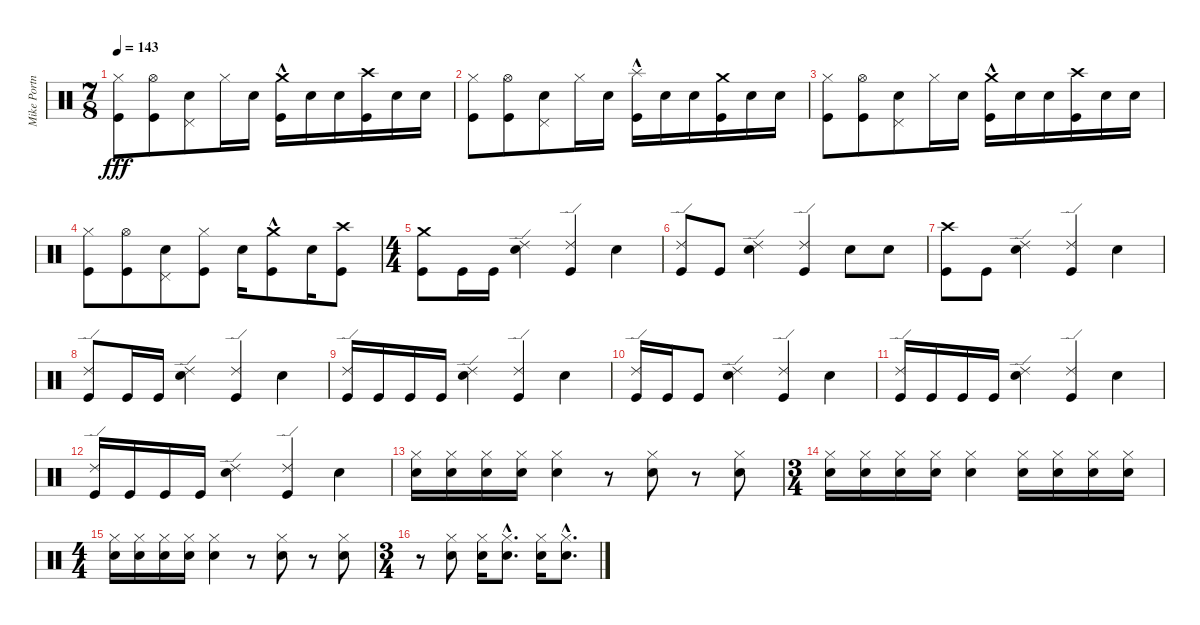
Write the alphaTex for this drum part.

\track ("Mike Portnoy (Drums)" "Mike Portn") {instrument percussion}
\staff {score}
\articulation defaults
\ts (7 8)
\tempo 143
\clef neutral
\ks c
("Hi-Hat (closed)" "Kick (hit)").8{dy fff} ("Hi-Hat (open)" "Kick (hit)").8 ("Electric Snare (hit)" "Pedal Hi-Hat (hit)").8 "Hi-Hat (closed)".16 "Electric Snare (hit)".16 ("Crash medium (hit)" "Kick (hit)"{hac}).16 "Electric Snare (hit)".16 "Electric Snare (hit)".16 ("Crash high (hit)" "Kick (hit)").16 "Electric Snare (hit)".16 "Electric Snare (hit)".16 |
("Hi-Hat (closed)" "Kick (hit)").8 ("Hi-Hat (open)" "Kick (hit)").8 ("Electric Snare (hit)" "Pedal Hi-Hat (hit)").8 "Hi-Hat (closed)".16 "Electric Snare (hit)".16 ("Splash (hit)" "Kick (hit)"{hac}).16 "Electric Snare (hit)".16 "Electric Snare (hit)".16 ("Crash medium (hit)" "Kick (hit)").16 "Electric Snare (hit)".16 "Electric Snare (hit)".16 |
("Hi-Hat (closed)" "Kick (hit)").8 ("Hi-Hat (open)" "Kick (hit)").8 ("Electric Snare (hit)" "Pedal Hi-Hat (hit)").8 "Hi-Hat (closed)".16 "Electric Snare (hit)".16 ("Crash medium (hit)" "Kick (hit)"{hac}).16 "Electric Snare (hit)".16 "Electric Snare (hit)".16 ("Crash high (hit)" "Kick (hit)").16 "Electric Snare (hit)".16 "Electric Snare (hit)".16 |
("Hi-Hat (closed)" "Kick (hit)").8 ("Hi-Hat (open)" "Kick (hit)").8 ("Electric Snare (hit)" "Pedal Hi-Hat (hit)").8 ("Hi-Hat (closed)" "Kick (hit)").8 "Electric Snare (hit)".16 ("Crash medium (hit)" "Kick (hit)"{hac}).8 "Electric Snare (hit)".16 ("Crash high (hit)" "Kick (hit)").8 |
\ts (4 4)
("Crash medium (hit)" "Kick (hit)").8 "Kick (hit)".16 "Kick (hit)".16 ("Electric Snare (hit)" "Ride (edge) 2").4 ("Kick (hit)" "Ride (edge) 2").4 "Electric Snare (hit)".4 |
("Ride (edge) 2" "Kick (hit)").8 "Kick (hit)".8 ("Electric Snare (hit)" "Ride (edge) 2").4 ("Kick (hit)" "Ride (edge) 2").4 "Electric Snare (hit)".8 "Electric Snare (hit)".8 |
("Crash high (hit)" "Kick (hit)").8 "Kick (hit)".8 ("Electric Snare (hit)" "Ride (edge) 2").4 ("Kick (hit)" "Ride (edge) 2").4 "Electric Snare (hit)".4 |
("Kick (hit)" "Ride (edge) 2").8 "Kick (hit)".16 "Kick (hit)".16 ("Electric Snare (hit)" "Ride (edge) 2").4 ("Kick (hit)" "Ride (edge) 2").4 "Electric Snare (hit)".4 |
("Ride (edge) 2" "Kick (hit)").16 "Kick (hit)".16 "Kick (hit)".16 "Kick (hit)".16 ("Electric Snare (hit)" "Ride (edge) 2").4 ("Kick (hit)" "Ride (edge) 2").4 "Electric Snare (hit)".4 |
("Kick (hit)" "Ride (edge) 2").16 "Kick (hit)".16 "Kick (hit)".8 ("Electric Snare (hit)" "Ride (edge) 2").4 ("Kick (hit)" "Ride (edge) 2").4 "Electric Snare (hit)".4 |
("Ride (edge) 2" "Kick (hit)").16 "Kick (hit)".16 "Kick (hit)".16 "Kick (hit)".16 ("Electric Snare (hit)" "Ride (edge) 2").4 ("Kick (hit)" "Ride (edge) 2").4 "Electric Snare (hit)".4 |
("Ride (edge) 2" "Kick (hit)").16 "Kick (hit)".16 "Kick (hit)".16 "Kick (hit)".16 ("Electric Snare (hit)" "Ride (edge) 2").4 ("Kick (hit)" "Ride (edge) 2").4 "Electric Snare (hit)".4 |
("Electric Snare (hit)" "Hi-Hat (closed)").16 ("Electric Snare (hit)" "Hi-Hat (closed)").16 ("Electric Snare (hit)" "Hi-Hat (closed)").16 ("Electric Snare (hit)" "Hi-Hat (closed)").16 ("Hi-Hat (closed)" "Electric Snare (hit)").4 r.8 ("Electric Snare (hit)" "Hi-Hat (closed)").8 r.8 ("Electric Snare (hit)" "Hi-Hat (closed)").8 |
\ts (3 4)
("Hi-Hat (closed)" "Electric Snare (hit)").16 ("Hi-Hat (closed)" "Electric Snare (hit)").16 ("Hi-Hat (closed)" "Electric Snare (hit)").16 ("Hi-Hat (closed)" "Electric Snare (hit)").16 ("Electric Snare (hit)" "Hi-Hat (closed)").4 ("Hi-Hat (closed)" "Electric Snare (hit)").16 ("Hi-Hat (closed)" "Electric Snare (hit)").16 ("Hi-Hat (closed)" "Electric Snare (hit)").16 ("Hi-Hat (closed)" "Electric Snare (hit)").16 |
\ts (4 4)
("Electric Snare (hit)" "Hi-Hat (closed)").16 ("Electric Snare (hit)" "Hi-Hat (closed)").16 ("Electric Snare (hit)" "Hi-Hat (closed)").16 ("Electric Snare (hit)" "Hi-Hat (closed)").16 ("Hi-Hat (closed)" "Electric Snare (hit)").4 r.8 ("Electric Snare (hit)" "Hi-Hat (closed)").8 r.8 ("Electric Snare (hit)" "Hi-Hat (closed)").8 |
\ts (3 4)
r.8 ("Hi-Hat (closed)" "Electric Snare (hit)").8 ("Electric Snare (hit)" "Hi-Hat (closed)").16 ("Electric Snare (hit)"{hac} "Hi-Hat (closed)"{hac}).8{d} ("Electric Snare (hit)" "Hi-Hat (closed)").16 ("Electric Snare (hit)"{hac} "Hi-Hat (closed)"{hac}).8{d}
